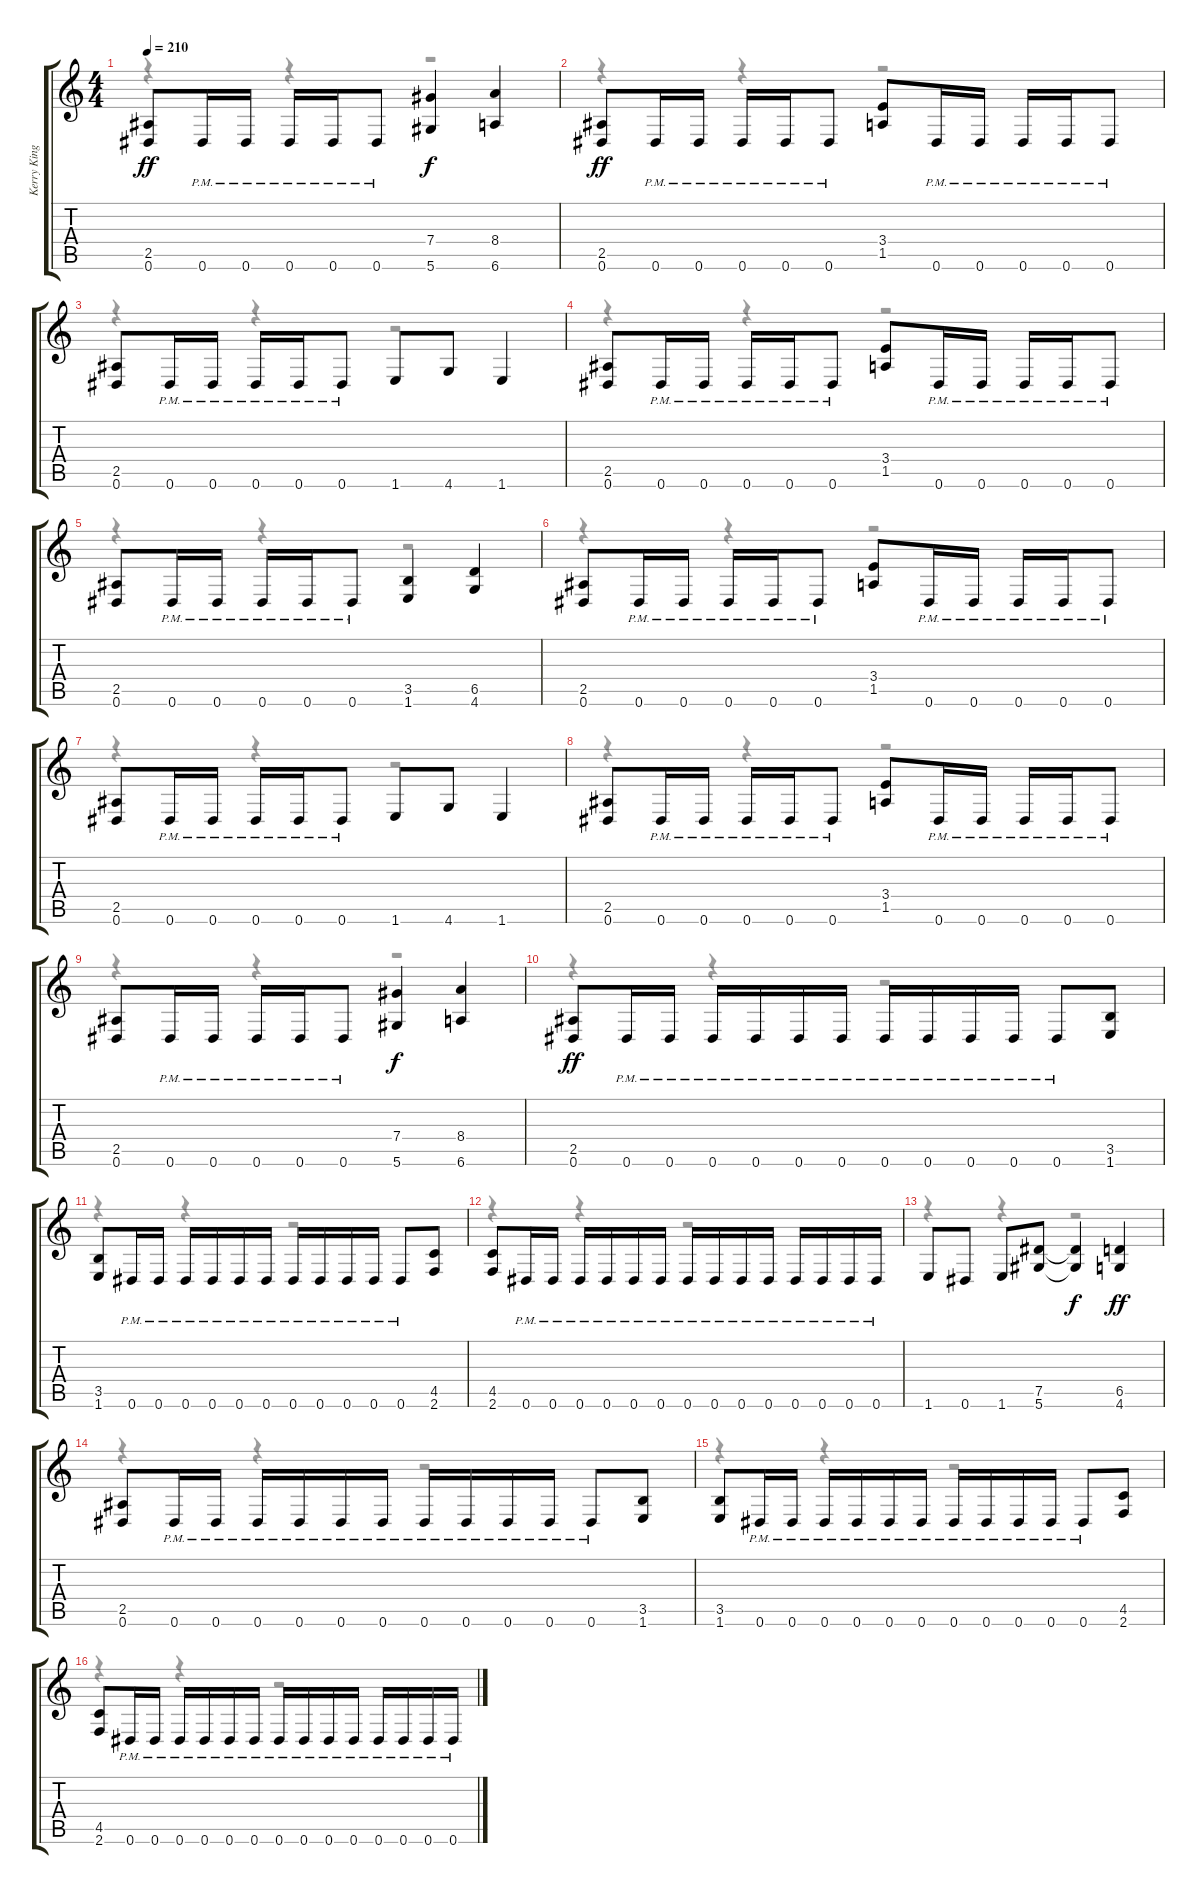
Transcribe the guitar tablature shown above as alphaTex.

\track ("Kerry King" "Kerry King") {instrument distortionguitar}
\staff {score tabs}
\tuning (Eb4 Bb3 Gb3 Db3 Ab2 Eb2) {hide}
\voice
\ts (4 4)
\tempo 210
\clef g2
\ks c
(2.5 0.6).8{dy ff} 0.6{pm}.16 0.6{pm}.16 0.6{pm}.16 0.6{pm}.16 0.6{pm}.8 (7.4 5.6).4{dy f} (8.4 6.6).4 |
(2.5 0.6).8{dy ff} 0.6{pm}.16 0.6{pm}.16 0.6{pm}.16 0.6{pm}.16 0.6{pm}.8 (3.4 1.5).8 0.6{pm}.16 0.6{pm}.16 0.6{pm}.16 0.6{pm}.16 0.6{pm}.8 |
(2.5 0.6).8 0.6{pm}.16 0.6{pm}.16 0.6{pm}.16 0.6{pm}.16 0.6{pm}.8 1.6.8 4.6.8 1.6.4 |
(2.5 0.6).8 0.6{pm}.16 0.6{pm}.16 0.6{pm}.16 0.6{pm}.16 0.6{pm}.8 (3.4 1.5).8 0.6{pm}.16 0.6{pm}.16 0.6{pm}.16 0.6{pm}.16 0.6{pm}.8 |
(2.5 0.6).8 0.6{pm}.16 0.6{pm}.16 0.6{pm}.16 0.6{pm}.16 0.6{pm}.8 (3.5 1.6).4 (6.5 4.6).4 |
(2.5 0.6).8 0.6{pm}.16 0.6{pm}.16 0.6{pm}.16 0.6{pm}.16 0.6{pm}.8 (3.4 1.5).8 0.6{pm}.16 0.6{pm}.16 0.6{pm}.16 0.6{pm}.16 0.6{pm}.8 |
(2.5 0.6).8 0.6{pm}.16 0.6{pm}.16 0.6{pm}.16 0.6{pm}.16 0.6{pm}.8 1.6.8 4.6.8 1.6.4 |
(2.5 0.6).8 0.6{pm}.16 0.6{pm}.16 0.6{pm}.16 0.6{pm}.16 0.6{pm}.8 (3.4 1.5).8 0.6{pm}.16 0.6{pm}.16 0.6{pm}.16 0.6{pm}.16 0.6{pm}.8 |
(2.5 0.6).8 0.6{pm}.16 0.6{pm}.16 0.6{pm}.16 0.6{pm}.16 0.6{pm}.8 (7.4 5.6).4{dy f} (8.4 6.6).4 |
(2.5 0.6).8{dy ff} 0.6{pm}.16 0.6{pm}.16 0.6{pm}.16 0.6{pm}.16 0.6{pm}.16 0.6{pm}.16 0.6{pm}.16 0.6{pm}.16 0.6{pm}.16 0.6{pm}.16 0.6{pm}.8 (3.5 1.6).8 |
(3.5 1.6).8 0.6{pm}.16 0.6{pm}.16 0.6{pm}.16 0.6{pm}.16 0.6{pm}.16 0.6{pm}.16 0.6{pm}.16 0.6{pm}.16 0.6{pm}.16 0.6{pm}.16 0.6{pm}.8 (4.5 2.6).8 |
(4.5 2.6).8 0.6{pm}.16 0.6{pm}.16 0.6{pm}.16 0.6{pm}.16 0.6{pm}.16 0.6{pm}.16 0.6{pm}.16 0.6{pm}.16 0.6{pm}.16 0.6{pm}.16 0.6{pm}.16 0.6{pm}.16 0.6{pm}.16 0.6{pm}.16 |
1.6.8 0.6.8 1.6.8 (7.5 5.6).8 (7.5{t} 5.6{t}).4{dy f} (6.5 4.6).4{dy ff} |
(2.5 0.6).8 0.6{pm}.16 0.6{pm}.16 0.6{pm}.16 0.6{pm}.16 0.6{pm}.16 0.6{pm}.16 0.6{pm}.16 0.6{pm}.16 0.6{pm}.16 0.6{pm}.16 0.6{pm}.8 (3.5 1.6).8 |
(3.5 1.6).8 0.6{pm}.16 0.6{pm}.16 0.6{pm}.16 0.6{pm}.16 0.6{pm}.16 0.6{pm}.16 0.6{pm}.16 0.6{pm}.16 0.6{pm}.16 0.6{pm}.16 0.6{pm}.8 (4.5 2.6).8 |
(4.5 2.6).8 0.6{pm}.16 0.6{pm}.16 0.6{pm}.16 0.6{pm}.16 0.6{pm}.16 0.6{pm}.16 0.6{pm}.16 0.6{pm}.16 0.6{pm}.16 0.6{pm}.16 0.6{pm}.16 0.6{pm}.16 0.6{pm}.16 0.6{pm}.16
\voice
\clef g2
\ottava regular
\simile none
\ks c
r.4{dy f} r.4 r.2 |
r.4 r.4 r.2 |
r.4 r.4 r.2 |
r.4 r.4 r.2 |
r.4 r.4 r.2 |
r.4 r.4 r.2 |
r.4 r.4 r.2 |
r.4 r.4 r.2 |
r.4 r.4 r.2 |
r.4 r.4 r.2 |
r.4 r.4 r.2 |
r.4 r.4 r.2 |
r.4 r.4 r.2 |
r.4 r.4 r.2 |
r.4 r.4 r.2 |
r.4 r.4 r.2
